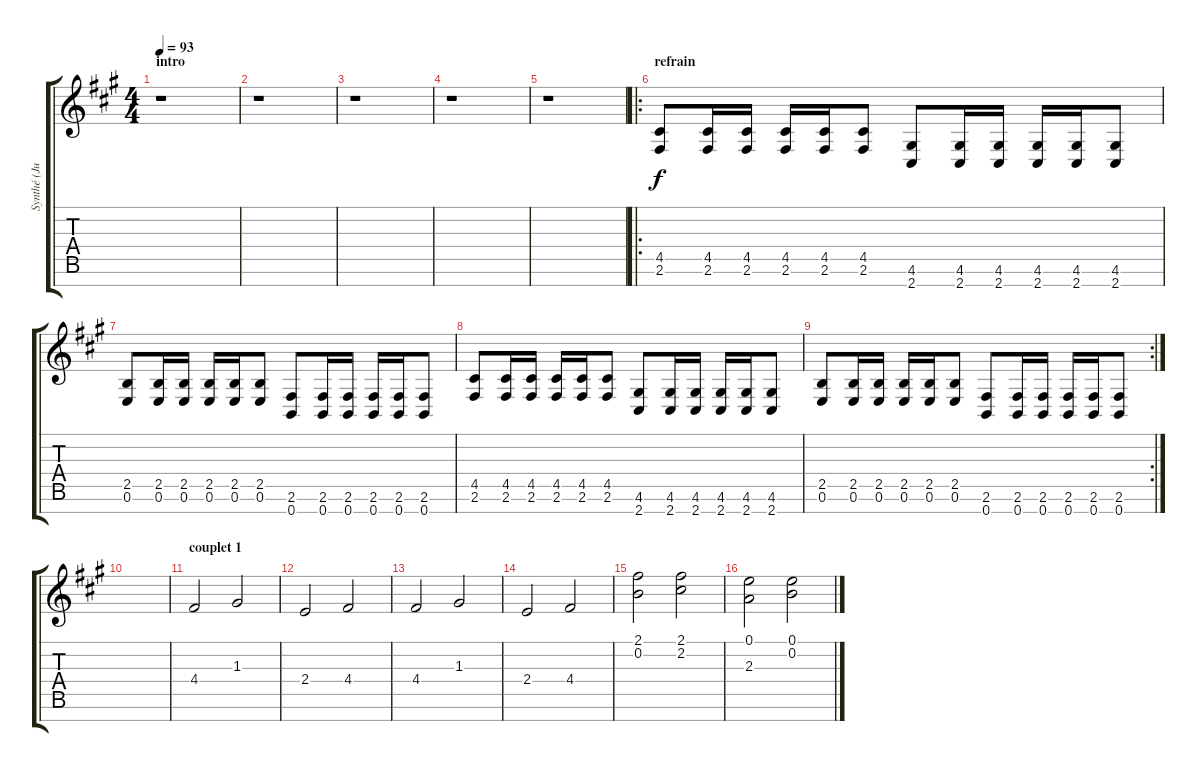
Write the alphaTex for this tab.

\track ("Synthé (Ju)" "Synthé (Ju") {instrument synthbass1}
\staff {score tabs}
\tuning (E4 B3 G3 D3 A2 E2 B1) {hide}
\ts (4 4)
\section ("" "intro")
\tempo 93
\clef g2
\ks a
r.1{dy f instrument synthbass1} |
r.1 |
r.1 |
r.1 |
r.1 |
\ro
\section ("" "refrain")
(4.5 2.6).8 (4.5 2.6).16 (4.5 2.6).16 (4.5 2.6).16 (4.5 2.6).16 (4.5 2.6).8 (4.6 2.7).8 (4.6 2.7).16 (4.6 2.7).16 (4.6 2.7).16 (4.6 2.7).16 (4.6 2.7).8 |
(2.5 0.6).8 (2.5 0.6).16 (2.5 0.6).16 (2.5 0.6).16 (2.5 0.6).16 (2.5 0.6).8 (2.6 0.7).8 (2.6 0.7).16 (2.6 0.7).16 (2.6 0.7).16 (2.6 0.7).16 (2.6 0.7).8 |
(4.5 2.6).8 (4.5 2.6).16 (4.5 2.6).16 (4.5 2.6).16 (4.5 2.6).16 (4.5 2.6).8 (4.6 2.7).8 (4.6 2.7).16 (4.6 2.7).16 (4.6 2.7).16 (4.6 2.7).16 (4.6 2.7).8 |
\rc 2
(2.5 0.6).8 (2.5 0.6).16 (2.5 0.6).16 (2.5 0.6).16 (2.5 0.6).16 (2.5 0.6).8 (2.6 0.7).8 (2.6 0.7).16 (2.6 0.7).16 (2.6 0.7).16 (2.6 0.7).16 (2.6 0.7).8 |
|
\section ("" "couplet 1")
4.4.2{volume 11 instrument cello} 1.3.2 |
2.4.2 4.4.2 |
4.4.2{volume 11 instrument cello} 1.3.2 |
2.4.2 4.4.2 |
(2.1 0.2).2 (2.1 2.2).2 |
(0.1 2.3).2 (0.1 0.2).2
